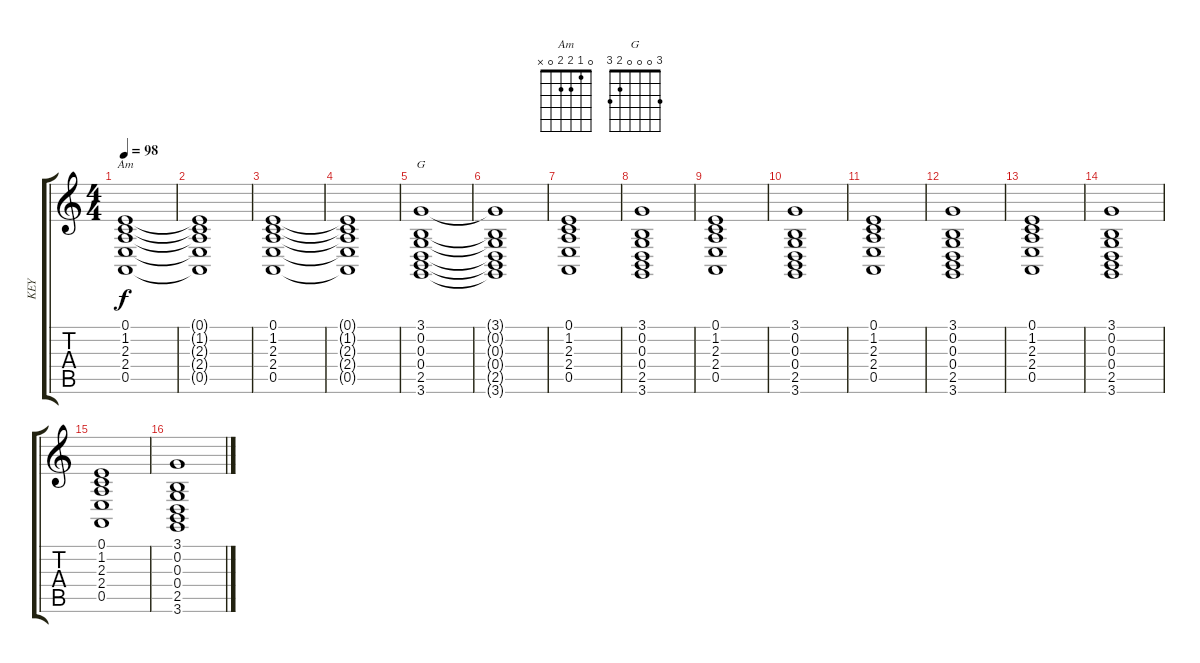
\track ("KEY" "KEY") {instrument cello}
\staff {score tabs}
\tuning (E4 B3 G3 D3 A2 E2) {hide}
\chord ("Am" 0 1 2 2 0 x)
\chord ("G" 3 0 0 0 2 3)
\ts (4 4)
\tempo 98
\clef g2
\ks c
(0.1 1.2 2.3 2.4 0.5).1{ch "Am" dy f instrument cello} |
(0.1{t} 1.2{t} 2.3{t} 2.4{t} 0.5{t}).1 |
(0.1 1.2 2.3 2.4 0.5).1 |
(0.1{t} 1.2{t} 2.3{t} 2.4{t} 0.5{t}).1 |
(3.1 0.2 0.3 0.4 2.5 3.6).1{ch "G"} |
(3.1{t} 0.2{t} 0.3{t} 0.4{t} 2.5{t} 3.6{t}).1 |
(0.1 1.2 2.3 2.4 0.5).1 |
(3.1 0.2 0.3 0.4 2.5 3.6).1 |
(0.1 1.2 2.3 2.4 0.5).1 |
(3.1 0.2 0.3 0.4 2.5 3.6).1 |
(0.1 1.2 2.3 2.4 0.5).1 |
(3.1 0.2 0.3 0.4 2.5 3.6).1 |
(0.1 1.2 2.3 2.4 0.5).1 |
(3.1 0.2 0.3 0.4 2.5 3.6).1 |
(0.1 1.2 2.3 2.4 0.5).1 |
(3.1 0.2 0.3 0.4 2.5 3.6).1
